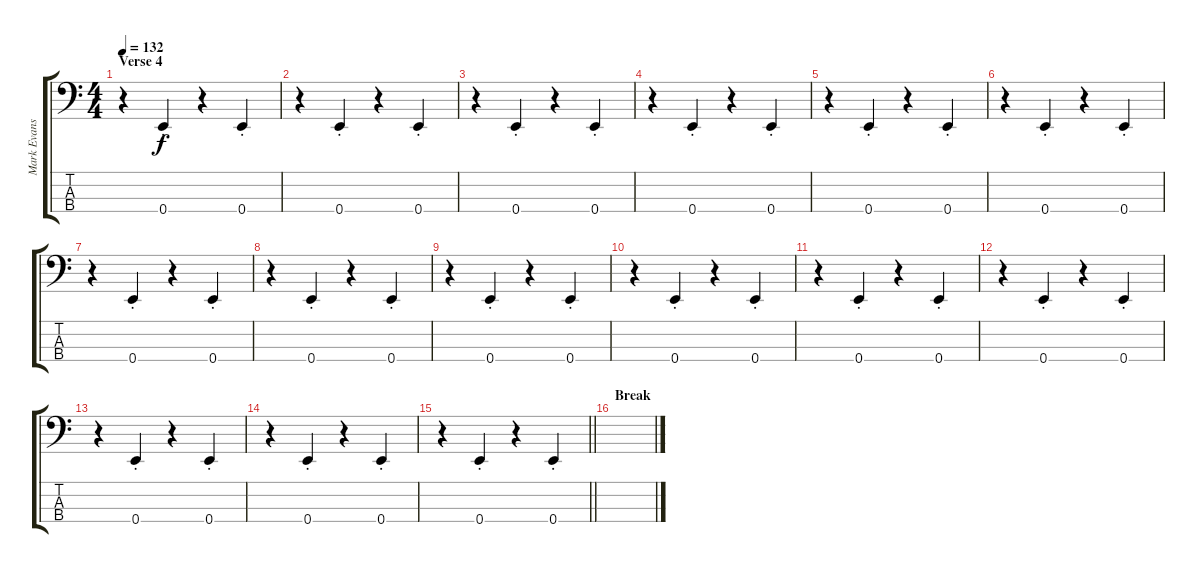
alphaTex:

\track ("Mark Evans" "Mark Evans") {instrument electricbassfinger}
\staff {score tabs}
\tuning (G2 D2 A1 E1) {hide}
\ts (4 4)
\section ("" "Verse 4")
\tempo 132
\clef f4
\ks c
r.4{dy f} 0.4{st}.4 r.4 0.4{st}.4 |
r.4 0.4{st}.4 r.4 0.4{st}.4 |
r.4 0.4{st}.4 r.4 0.4{st}.4 |
r.4 0.4{st}.4 r.4 0.4{st}.4 |
r.4 0.4{st}.4 r.4 0.4{st}.4 |
r.4 0.4{st}.4 r.4 0.4{st}.4 |
r.4 0.4{st}.4 r.4 0.4{st}.4 |
r.4 0.4{st}.4 r.4 0.4{st}.4 |
r.4 0.4{st}.4 r.4 0.4{st}.4 |
r.4 0.4{st}.4 r.4 0.4{st}.4 |
r.4 0.4{st}.4 r.4 0.4{st}.4 |
r.4 0.4{st}.4 r.4 0.4{st}.4 |
r.4 0.4{st}.4 r.4 0.4{st}.4 |
r.4 0.4{st}.4 r.4 0.4{st}.4 |
\barLineRight lightlight
r.4 0.4{st}.4 r.4 0.4{st}.4 |
\section ("" "Break")
